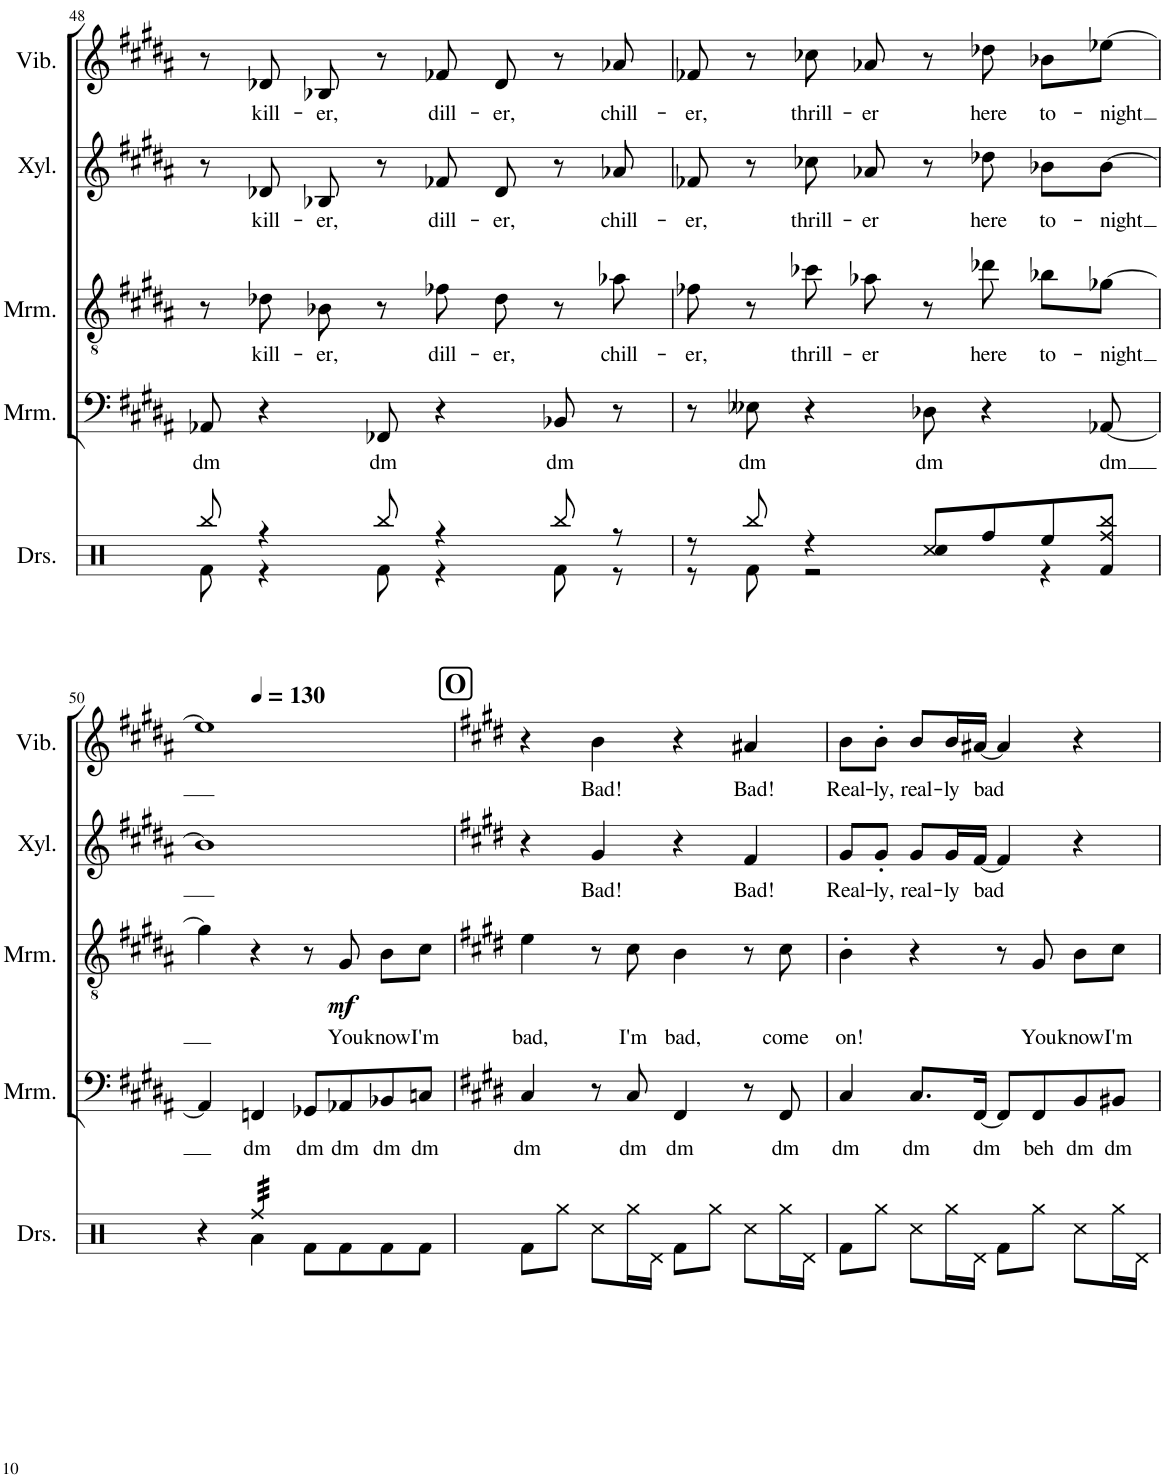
**kern	**text	**kern	**text	**dynam	**kern	**text	**kern	**text
*part4	*part4	*part3	*part3	*part3	*part2	*part2	*part1	*part1
*staff4	*staff4	*staff3	*staff3	*staff3	*staff2	*staff2	*staff1	*staff1
*I"Marimba	*	*I"Marimba	*	*	*I"Xylophone	*	*I"Vibraphone	*
*I'Mrm.	*	*I'Mrm.	*	*	*I'Xyl.	*	*I'Vib.	*
!!LO:PB:g=z
*clefF4	*	*clefGv2	*	*	*clefG2	*	*clefG2	*
*	*	*	*	*	*Trd-7c-12	*	*	*
*k[f#c#g#d#a#]	*	*k[f#c#g#d#a#]	*	*	*k[f#c#g#d#a#]	*	*k[f#c#g#d#a#]	*
*M4/4	*	*M4/4	*	*	*M4/4	*	*M4/4	*
=48	=48	=48	=48	=48	=48	=48	=48	=48
!	!LO:LY:b	!	!	!	!	!	!	!
8AA-X/	dm	8r	.	.	8r	.	8r	.
!	!	!	!LO:LY:b	!	!	!LO:LY:b	!	!LO:LY:b
4r	.	8d-X\	kill-	.	8d-X/	kill-	8d-X/	kill-
!	!	!	!LO:LY:b	!	!	!LO:LY:b	!	!LO:LY:b
.	.	8B-X\	-er,	.	8B-X/	-er,	8B-X/	-er,
!	!LO:LY:b	!	!	!	!	!	!	!
8FF-X/	dm	8r	.	.	8r	.	8r	.
!	!	!	!LO:LY:b	!	!	!LO:LY:b	!	!LO:LY:b
4r	.	8f-X\	dill-	.	8f-X/	dill-	8f-X/	dill-
!	!	!	!LO:LY:b	!	!	!LO:LY:b	!	!LO:LY:b
.	.	8d-\	-er,	.	8d-/	-er,	8d-/	-er,
!	!LO:LY:b	!	!	!	!	!	!	!
8BB-X/	dm	8r	.	.	8r	.	8r	.
!	!	!	!LO:LY:b	!	!	!LO:LY:b	!	!LO:LY:b
8r	.	8a-X\	chill-	.	8a-X/	chill-	8a-X/	chill-
=49	=49	=49	=49	=49	=49	=49	=49	=49
!	!	!	!LO:LY:b	!	!	!LO:LY:b	!	!LO:LY:b
8r	.	8f-X\	-er,	.	8f-X/	-er,	8f-X/	-er,
!	!LO:LY:b	!	!	!	!	!	!	!
8E--X\	dm	8r	.	.	8r	.	8r	.
!	!	!	!LO:LY:b	!	!	!LO:LY:b	!	!LO:LY:b
4r	.	8cc-X\	thrill-	.	8cc-X\	thrill-	8cc-X\	thrill-
!	!	!	!LO:LY:b	!	!	!LO:LY:b	!	!LO:LY:b
.	.	8a-X\	-er	.	8a-X/	-er	8a-X/	-er
!	!LO:LY:b	!	!	!	!	!	!	!
8D-X\	dm	8r	.	.	8r	.	8r	.
!	!	!	!LO:LY:b	!	!	!LO:LY:b	!	!LO:LY:b
4r	.	8dd-X\	here	.	8dd-X\	here	8dd-X\	here
!	!	!	!LO:LY:b	!	!	!LO:LY:b	!	!LO:LY:b
.	.	8b-X\L	to-	.	8b-X\L	to-	8b-X\L	to-
!	!LO:LY:b	!	!LO:LY:b	!	!	!LO:LY:b	!	!LO:LY:b
[8AA-X/	dm	[8g-X\J	-night	.	[8b-\J	-night	[8ee-X\J	-night
!!LO:LB:g=z
=50	=50	=50	=50	=50	=50	=50	=50	=50
4AA-/]	.	4g-\]	.	.	1b-]	.	1ee-]	.
!	!LO:LY:b	!	!	!	!	!	!	!
4FFn/	dm	4r	.	.	.	.	.	.
!	!LO:LY:b	!	!	!	!	!	!	!
8GG-X/L	dm	8r	.	.	.	.	.	.
!	!LO:LY:b	!	!LO:LY:b	!LO:DY:b	!	!	!	!
8AA-X/	dm	8G#/	You	mf	.	.	.	.
!	!LO:LY:b	!	!LO:LY:b	!	!	!	!	!
8BB-X/	dm	8B\L	know	.	.	.	.	.
!	!LO:LY:b	!	!LO:LY:b	!	!	!	!	!
8Cn/J	dm	8c#\J	I'm	.	.	.	.	.
=51	=51	=51	=51	=51	=51	=51	=51	=51
*k[f#c#g#d#]	*	*k[f#c#g#d#]	*	*	*k[f#c#g#d#]	*	*k[f#c#g#d#]	*
!	!LO:LY:b	!	!LO:LY:b	!	!	!	!	!
4C#/	dm	4e\	bad,	.	4r	.	4r	.
!	!	!	!	!	!	!LO:LY:b	!	!LO:LY:b
8r	.	8r	.	.	4g#/	Bad!	4b\	Bad!
!	!LO:LY:b	!	!LO:LY:b	!	!	!	!	!
8C#/	dm	8c#\	I'm	.	.	.	.	.
!	!LO:LY:b	!	!LO:LY:b	!	!	!	!	!
4FF#/	dm	4B\	bad,	.	4r	.	4r	.
!	!	!	!	!	!	!LO:LY:b	!	!LO:LY:b
8r	.	8r	.	.	4f#/	Bad!	4a#X/	Bad!
!	!LO:LY:b	!	!LO:LY:b	!	!	!	!	!
8FF#/	dm	8c#\	come	.	.	.	.	.
=52	=52	=52	=52	=52	=52	=52	=52	=52
!	!LO:LY:b	!	!LO:LY:b	!	!	!LO:LY:b	!	!LO:LY:b
4C#/	dm	4B'\	on!	.	8g#/L	Real-	8b\L	Real-
!	!	!	!	!	!	!LO:LY:b	!	!LO:LY:b
.	.	.	.	.	8g#'/J	-ly,	8b'\J	-ly,
!	!LO:LY:b	!	!	!	!	!LO:LY:b	!	!LO:LY:b
8.C#/L	dm	4r	.	.	8g#/L	real-	8b/L	real-
!	!	!	!	!	!	!LO:LY:b	!	!LO:LY:b
.	.	.	.	.	16g#/L	-ly	16b/L	-ly
!	!LO:LY:b	!	!	!	!	!LO:LY:b	!	!LO:LY:b
[16FF#/Jk	dm	.	.	.	[16f#/JJ	bad	[16a#X/JJ	bad
8FF#/L]	.	8r	.	.	4f#/]	.	4a#/]	.
!	!LO:LY:b	!	!LO:LY:b	!	!	!	!	!
8FF#/	beh	8G#/	You	.	.	.	.	.
!	!LO:LY:b	!	!LO:LY:b	!	!	!	!	!
8BB/	dm	8B\L	know	.	4r	.	4r	.
!	!LO:LY:b	!	!LO:LY:b	!	!	!	!	!
8BB#X/J	dm	8c#\J	I'm	.	.	.	.	.
=	=	=	=	=	=	=	=	=
*-	*-	*-	*-	*-	*-	*-	*-	*-
